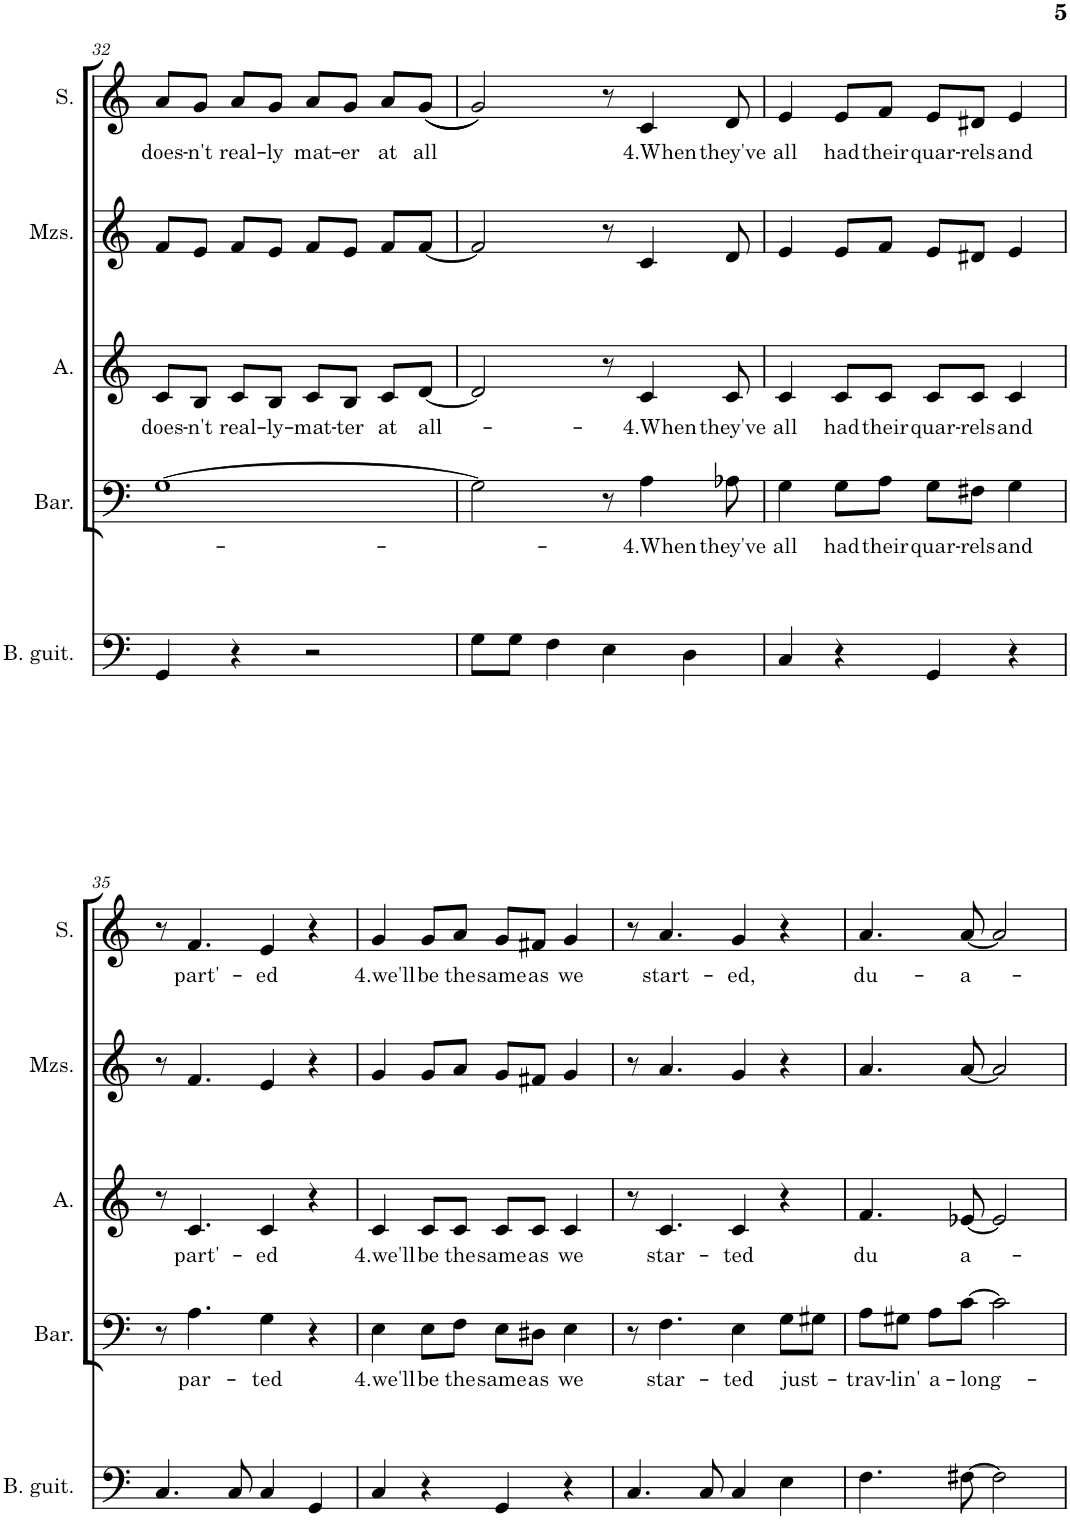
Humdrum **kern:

**kern	**kern	**text	**kern	**text	**kern	**kern	**text
*part5	*part4	*part4	*part3	*part3	*part2	*part1	*part1
*staff5	*staff4	*staff4	*staff3	*staff3	*staff2	*staff1	*staff1
*I"Basguitar	*I"Baryton	*	*I"Alto	*	*I"Mezzosopran	*I"Soprano	*
*I'B. guit.	*I'Bar.	*	*I'A.	*	*I'Mzs.	*I'S.	*
!!LO:PB:g=z
*clefF4	*clefF4	*	*clefG2	*	*clefG2	*clefG2	*
*Trd7c12	*	*	*	*	*	*	*
*k[]	*k[]	*	*k[]	*	*k[]	*k[]	*
*M2/2	*M2/2	*	*M2/2	*	*M2/2	*M2/2	*
*met(c|)	*met(c|)	*	*met(c|)	*	*met(c|)	*met(c|)	*
=32	=32	=32	=32	=32	=32	=32	=32
!	!	!	!	!LO:LY:b	!	!	!LO:LY:b
4GG/	[1G	.	8c/L	does-	8f/L	8a/L	does-
!	!	!	!	!LO:LY:b	!	!	!LO:LY:b
.	.	.	8B/J	-n't	8e/J	8g/J	-n't
!	!	!	!	!LO:LY:b	!	!	!LO:LY:b
4r	.	.	8c/L	real-	8f/L	8a/L	real-
!	!	!	!	!LO:LY:b	!	!	!LO:LY:b
.	.	.	8B/J	-ly-	8e/J	8g/J	-ly
!	!	!	!	!LO:LY:b	!	!	!LO:LY:b
2r	.	.	8c/L	-mat-	8f/L	8a/L	mat-
!	!	!	!	!LO:LY:b	!	!	!LO:LY:b
.	.	.	8B/J	-ter	8e/J	8g/J	-er
!	!	!	!	!LO:LY:b	!	!	!LO:LY:b
.	.	.	8c/L	at	8f/L	8a/L	at
!	!	!	!	!LO:LY:b	!	!	!LO:LY:b
.	.	.	[8d/J	all-	[8f/J	((8g/J	all
=33	=33	=33	=33	=33	=33	=33	=33
8G\L	2G\]	.	2d/]	.	2f/]	2g/))	.
8G\J	.	.	.	.	.	.	.
4F\	.	.	.	.	.	.	.
4E\	8r	.	8r	.	8r	8r	.
!	!	!LO:LY:b	!	!LO:LY:b	!	!	!LO:LY:b
.	4A\	4.When	4c/	4.When	4c/	4c/	4.When
4D\	.	.	.	.	.	.	.
!	!	!LO:LY:b	!	!LO:LY:b	!	!	!LO:LY:b
.	8A-X\	they've	8c/	they've	8d/	8d/	they've
=34	=34	=34	=34	=34	=34	=34	=34
!	!	!LO:LY:b	!	!LO:LY:b	!	!	!LO:LY:b
4C/	4G\	all	4c/	all	4e/	4e/	all
!	!	!LO:LY:b	!	!LO:LY:b	!	!	!LO:LY:b
4r	8G\L	had	8c/L	had	8e/L	8e/L	had
!	!	!LO:LY:b	!	!LO:LY:b	!	!	!LO:LY:b
.	8A\J	their	8c/J	their	8f/J	8f/J	their
!	!	!LO:LY:b	!	!LO:LY:b	!	!	!LO:LY:b
4GG/	8G\L	quar-	8c/L	quar-	8e/L	8e/L	quar-
!	!	!LO:LY:b	!	!LO:LY:b	!	!	!LO:LY:b
.	8F#X\J	-rels	8c/J	-rels	8d#X/J	8d#X/J	-rels
!	!	!LO:LY:b	!	!LO:LY:b	!	!	!LO:LY:b
4r	4G\	and	4c/	and	4e/	4e/	and
!!LO:LB:g=z
=35	=35	=35	=35	=35	=35	=35	=35
4.C/	8r	.	8r	.	8r	8r	.
!	!	!LO:LY:b	!	!LO:LY:b	!	!	!LO:LY:b
.	4.A\	par-	4.c/	part'-	4.f/	4.f/	part'-
8C/	.	.	.	.	.	.	.
!	!	!LO:LY:b	!	!LO:LY:b	!	!	!LO:LY:b
4C/	4G\	-ted	4c/	-ed	4e/	4e/	-ed
4GG/	4r	.	4r	.	4r	4r	.
=36	=36	=36	=36	=36	=36	=36	=36
!	!	!LO:LY:b	!	!LO:LY:b	!	!	!LO:LY:b
4C/	4E\	4.we'll	4c/	4.we'll	4g/	4g/	4.we'll
!	!	!LO:LY:b	!	!LO:LY:b	!	!	!LO:LY:b
4r	8E\L	be	8c/L	be	8g/L	8g/L	be
!	!	!LO:LY:b	!	!LO:LY:b	!	!	!LO:LY:b
.	8F\J	the	8c/J	the	8a/J	8a/J	the
!	!	!LO:LY:b	!	!LO:LY:b	!	!	!LO:LY:b
4GG/	8E\L	same	8c/L	same	8g/L	8g/L	same
!	!	!LO:LY:b	!	!LO:LY:b	!	!	!LO:LY:b
.	8D#X\J	as	8c/J	as	8f#X/J	8f#X/J	as
!	!	!LO:LY:b	!	!LO:LY:b	!	!	!LO:LY:b
4r	4E\	we	4c/	we	4g/	4g/	we
=37	=37	=37	=37	=37	=37	=37	=37
4.C/	8r	.	8r	.	8r	8r	.
!	!	!LO:LY:b	!	!LO:LY:b	!	!	!LO:LY:b
.	4.F\	star-	4.c/	star-	4.a/	4.a/	start-
8C/	.	.	.	.	.	.	.
!	!	!LO:LY:b	!	!LO:LY:b	!	!	!LO:LY:b
4C/	4E\	-ted	4c/	-ted	4g/	4g/	-ed,
!	!	!LO:LY:b	!	!	!	!	!
4E\	8G\L	just-	4r	.	4r	4r	.
.	8G#X\J	.	.	.	.	.	.
=38	=38	=38	=38	=38	=38	=38	=38
!	!	!LO:LY:b	!	!LO:LY:b	!	!	!LO:LY:b
4.F\	8A\L	-trav-	4.f/	du	4.a/	4.a/	du-
!	!	!LO:LY:b	!	!	!	!	!
.	8G#X\J	-lin'	.	.	.	.	.
!	!	!LO:LY:b	!	!	!	!	!
.	8A\L	a-	.	.	.	.	.
!	!	!LO:LY:b	!	!LO:LY:b	!	!	!LO:LY:b
[8F#X\	[8c\J	-long-	[8e-X/	a-	[8a/	[8a/	-a-
2F#\]	2c\]	.	2e-/]	.	2a/]	2a/]	.
=	=	=	=	=	=	=	=
*-	*-	*-	*-	*-	*-	*-	*-
